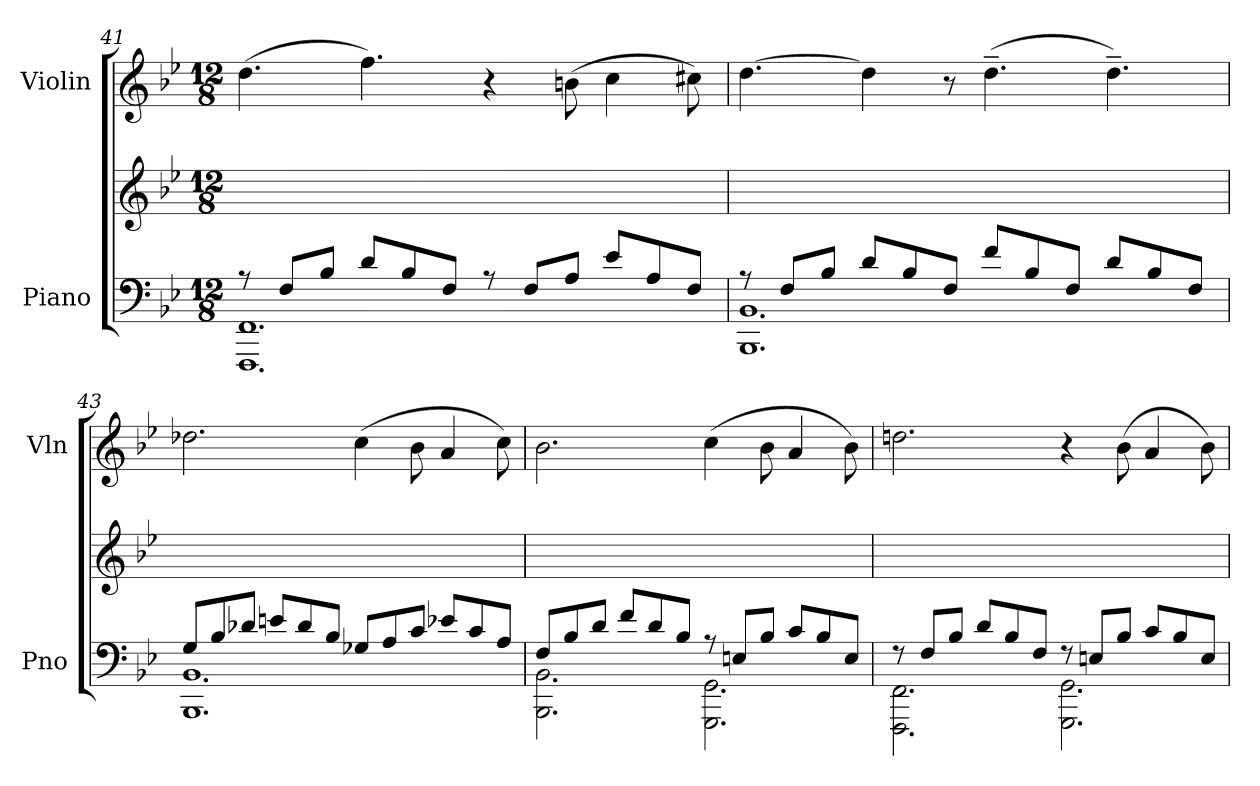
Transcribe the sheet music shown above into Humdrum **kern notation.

**kern	**kern	**kern
*part2	*part2	*part1
*staff3	*staff2	*staff1
*I"Piano	*	*I"Violin
*I'Pno	*	*I'Vln
!!LO:LB:g=z
*clefF4	*clefG2	*clefG2
*k[b-e-]	*k[b-e-]	*k[b-e-]
*M12/8	*M12/8	*M12/8
=41	=41	=41
*^	*	*
8r	1.FFF 1.FF	1.ryy	(4.dd\
8F/L	.	.	.
8B-/J	.	.	.
8d/L	.	.	4.ff\)
8B-/	.	.	.
8F/J	.	.	.
8r	.	.	4r
8F/L	.	.	.
8A/J	.	.	(8bn\
8e-/L	.	.	4cc\
8A/	.	.	.
8F/J	.	.	8cc#X\)
=42	=42	=42	=42
8r	1.BBB- 1.BB-	1.ryy	[4.dd\
8F/L	.	.	.
8B-/J	.	.	.
8d/L	.	.	4dd\]
8B-/	.	.	.
8F/J	.	.	8r
8f/L	.	.	(4.dd~\
8B-/	.	.	.
8F/J	.	.	.
8d/L	.	.	4.dd~\)
8B-/	.	.	.
8F/J	.	.	.
=43	=43	=43	=43
8G/L	1.BBB- 1.BB-	1.ryy	2.dd-X\
8B-/	.	.	.
8d-X/J	.	.	.
8en/L	.	.	.
8d-/	.	.	.
8B-/J	.	.	.
8G-X/L	.	.	(4cc\
8A/	.	.	.
8c/J	.	.	8b-\
8e-X/L	.	.	4a/
8c/	.	.	.
8A/J	.	.	8cc\)
!!LO:LB:g=z
=44	=44	=44	=44
8F/L	2.BBB-\ 2.BB-\	1.ryy	2.b-\
8B-/	.	.	.
8d/J	.	.	.
8f/L	.	.	.
8d/	.	.	.
8B-/J	.	.	.
8r	2.GGG\ 2.GG\	.	(4cc\
8En/L	.	.	.
8B-/J	.	.	8b-\
8c/L	.	.	4a/
8B-/	.	.	.
8E/J	.	.	8b-\)
=45	=45	=45	=45
8r	2.FFF\ 2.FF\	1.ryy	2.ddn\
8F/L	.	.	.
8B-/J	.	.	.
8d/L	.	.	.
8B-/	.	.	.
8F/J	.	.	.
8r	2.GGG\ 2.GG\	.	4r
8En/L	.	.	.
8B-/J	.	.	(8b-\
8c/L	.	.	4a/
8B-/	.	.	.
8E/J	.	.	8b-\)
*v	*v	*	*
=	=	=
*-	*-	*-
